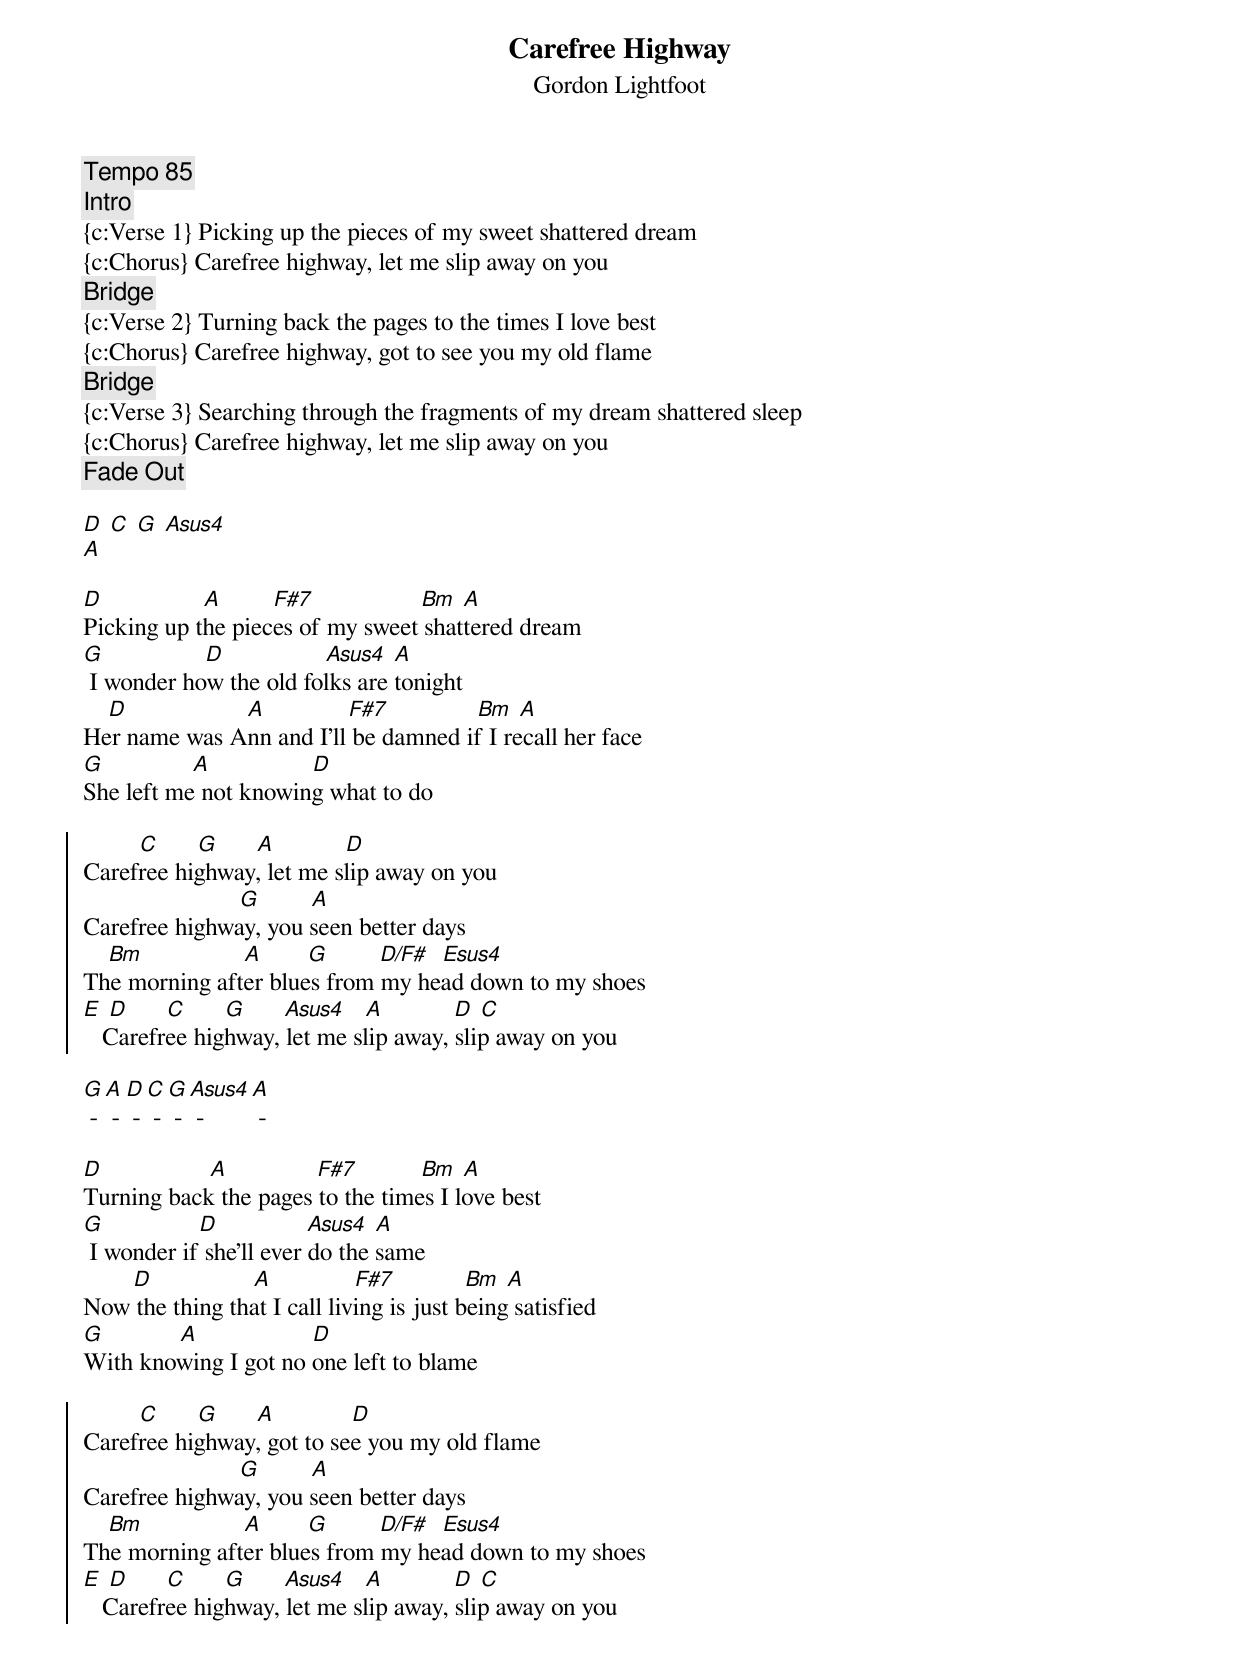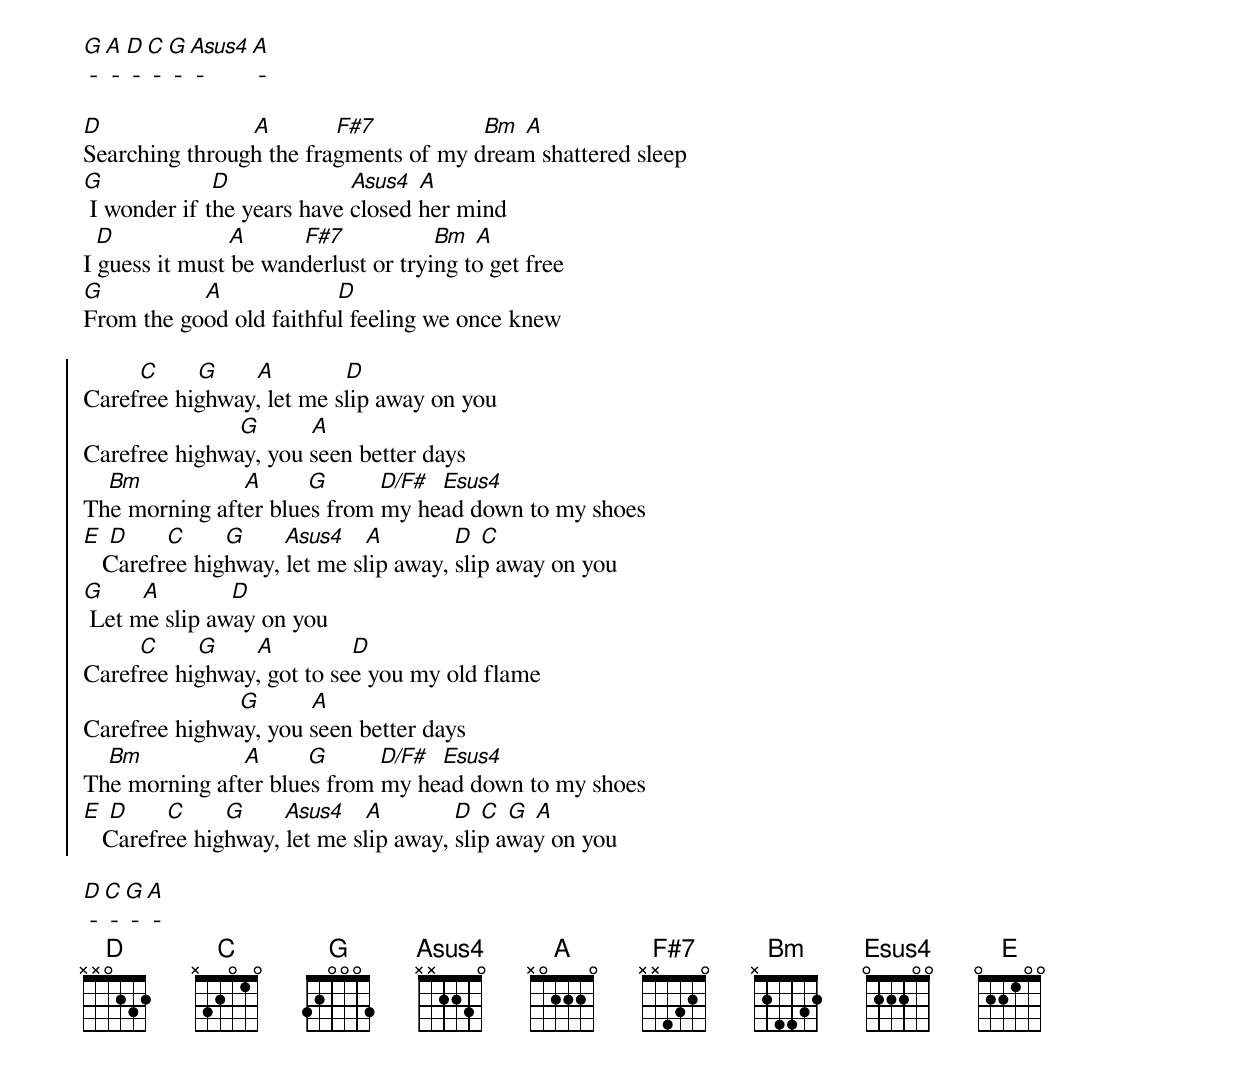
{t: Carefree Highway}
{st: Gordon Lightfoot}
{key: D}
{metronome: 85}
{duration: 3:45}
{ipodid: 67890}


{c:Tempo 85}
{c:Intro}
{c:Verse 1} Picking up the pieces of my sweet shattered dream
{c:Chorus} Carefree highway, let me slip away on you
{c:Bridge}
{c:Verse 2} Turning back the pages to the times I love best
{c:Chorus} Carefree highway, got to see you my old flame
{c:Bridge}
{c:Verse 3} Searching through the fragments of my dream shattered sleep
{c:Chorus} Carefree highway, let me slip away on you
{c:Fade Out}

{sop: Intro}
[D] [C] [G] [Asus4]
[A]
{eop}

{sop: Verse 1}
[D]                [A]        [F#7]                 [Bm] [A]
Picking up the pieces of my sweet shattered dream
[G]                [D]                [Asus4] [A]
 I wonder how the old folks are tonight
    [D]                   [A]             [F#7]              [Bm] [A]
Her name was Ann and I'll be damned if I recall her face
[G]              [A]                [D]
She left me not knowing what to do
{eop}

{soc}
         [C]      [G]      [A]           [D]
Carefree highway, let me slip away on you
                         [G]        [A]
Carefree highway, you seen better days
    [Bm]                [A]       [G]        [D/F#]  [Esus4]
The morning after blues from my head down to my shoes
[E] [D]      [C]      [G]      [Asus4]   [A]           [D] [C]
   Carefree highway, let me slip away, slip away on you
{eoc}

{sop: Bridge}
[G] - [A] - [D] - [C] - [G] - [Asus4] - [A] -
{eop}

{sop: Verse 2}
[D]                 [A]              [F#7]          [Bm] [A]
Turning back the pages to the times I love best
[G]               [D]              [Asus4] [A]
 I wonder if she'll ever do the same
        [D]                [A]             [F#7]           [Bm] [A]
Now the thing that I call living is just being satisfied
[G]            [A]                  [D]
With knowing I got no one left to blame
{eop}

{soc}
         [C]      [G]      [A]            [D]
Carefree highway, got to see you my old flame
                         [G]        [A]
Carefree highway, you seen better days
    [Bm]                [A]       [G]        [D/F#]  [Esus4]
The morning after blues from my head down to my shoes
[E] [D]      [C]      [G]      [Asus4]   [A]           [D] [C]
   Carefree highway, let me slip away, slip away on you
{eoc}

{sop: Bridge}
[G] - [A] - [D] - [C] - [G] - [Asus4] - [A] -
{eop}

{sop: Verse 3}
[D]                        [A]          [F#7]                 [Bm] [A]
Searching through the fragments of my dream shattered sleep
[G]                 [D]                   [Asus4] [A]
 I wonder if the years have closed her mind
  [D]                  [A]         [F#7]              [Bm] [A]
I guess it must be wanderlust or trying to get free
[G]                [A]                  [D]
From the good old faithful feeling we once knew
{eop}

{soc}
         [C]      [G]      [A]           [D]
Carefree highway, let me slip away on you
                         [G]        [A]
Carefree highway, you seen better days
    [Bm]                [A]       [G]        [D/F#]  [Esus4]
The morning after blues from my head down to my shoes
[E] [D]      [C]      [G]      [Asus4]   [A]           [D] [C]
   Carefree highway, let me slip away, slip away on you
[G]      [A]           [D]
 Let me slip away on you
         [C]      [G]      [A]            [D]
Carefree highway, got to see you my old flame
                         [G]        [A]
Carefree highway, you seen better days
    [Bm]                [A]       [G]        [D/F#]  [Esus4]
The morning after blues from my head down to my shoes
[E] [D]      [C]      [G]      [Asus4]   [A]           [D] [C] [G] [A]
   Carefree highway, let me slip away, slip away on you
{eoc}

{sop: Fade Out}
[D] - [C] - [G] - [A] -
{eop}
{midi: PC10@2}
